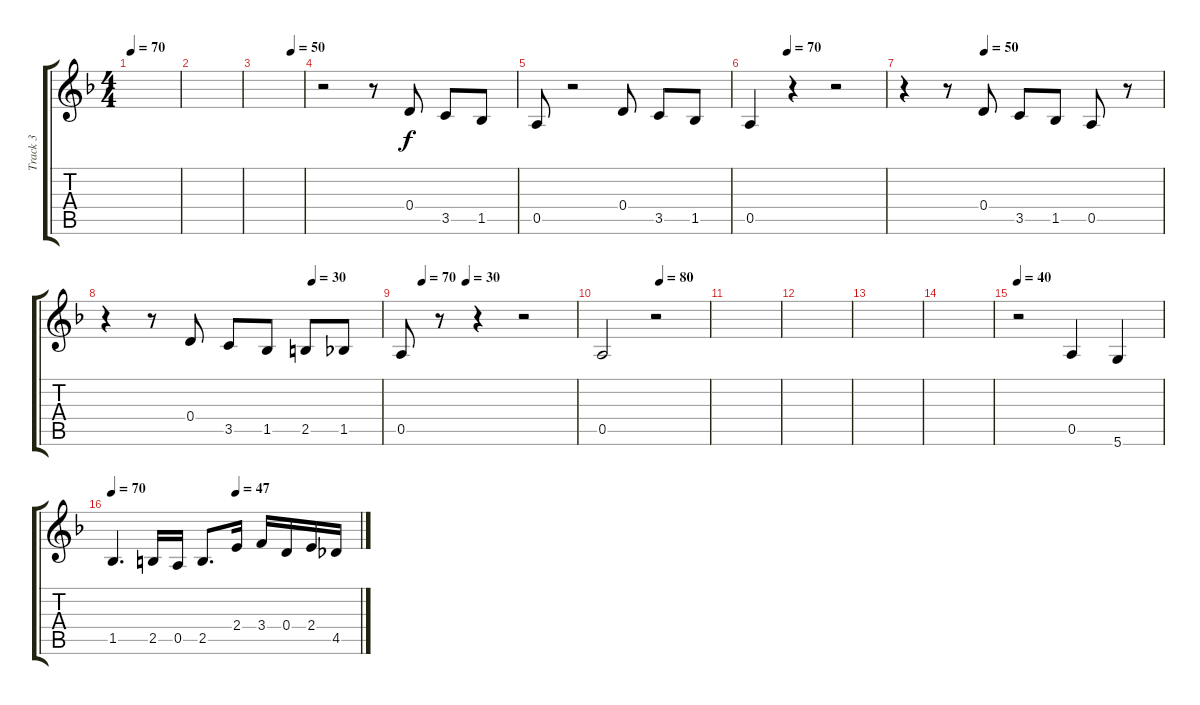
\track ("Track 3" "Track 3") {instrument distortionguitar}
\staff {score tabs}
\tuning (E4 B3 G3 D3 A2 D2) {hide}
\ts (4 4)
\tempo 70
\clef g2
\ks dminor
|
|
\tempo (50 0.75)
|
r.2 r.8 0.4.8 3.5.8 1.5.8 |
0.5.8 r.2 0.4.8 3.5.8 1.5.8 |
\tempo (70 0.28125)
0.5.4 r.4 r.2 |
\tempo (50 0.3125)
r.4 r.8 0.4.8 3.5.8 1.5.8 0.5.8 r.8 |
\tempo (30 0.75)
r.4 r.8 0.4.8 3.5.8 1.5.8 2.5.8 1.5.8 |
\tempo (70 0.125)
\tempo (30 0.375)
0.5.8 r.8 r.4 r.2 |
\tempo (80 0.5416666666666666)
0.5.2 r.2 |
|
|
|
|
\tempo 40
r.2 0.5.4 5.6.4 |
\tempo 70
\tempo (47 0.5)
1.5.4{d} 2.5.16 0.5.16 2.5.8{d} 2.4.16 3.4.16 0.4.16 2.4.16 4.5.16
